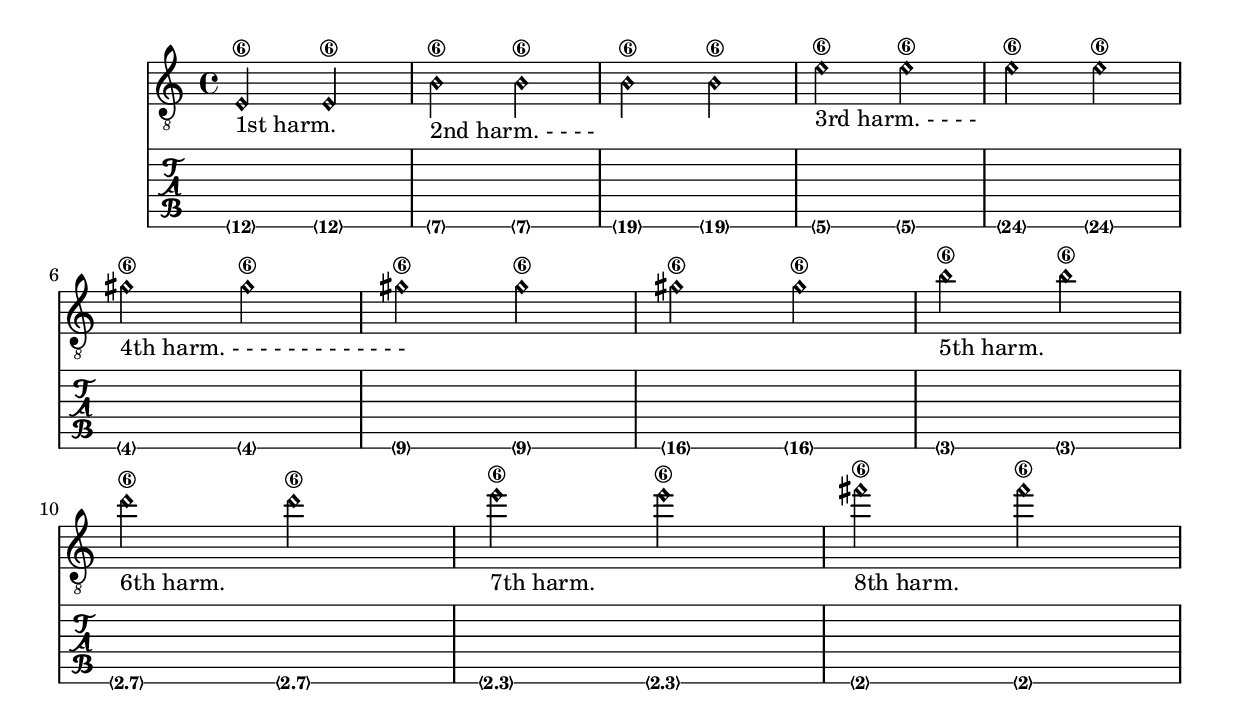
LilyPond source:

%% DO NOT EDIT this file manually; it is automatically
%% generated from LSR http://lsr.di.unimi.it
%% Make any changes in LSR itself, or in Documentation/snippets/new/ ,
%% and then run scripts/auxiliar/makelsr.py
%%
%% This file is in the public domain.
\version "2.18.0"

\header {
  lsrtags = "fretted-strings"

  texidoc = "
This snippet demonstrates open-string harmonics

"
  doctitle = "Open string harmonics in tablature"
} % begin verbatim

openStringHarmonics = {
  %first harmonic
  \harmonicByFret #12 e,2\6_\markup{"1st harm."}
  \harmonicByRatio #1/2 e,\6
  %second harmonic
  \harmonicByFret #7 e,\6_\markup{"2nd harm. - - - -"}
  \harmonicByRatio #1/3 e,\6
  \harmonicByFret #19 e,\6
  \harmonicByRatio #2/3 e,\6
  %\harmonicByFret #19 < e,\6 a,\5 d\4 >
  %\harmonicByRatio #2/3 < e,\6 a,\5 d\4 >
  %third harmonic
  \harmonicByFret #5 e,\6_\markup{"3rd harm. - - - -"}
  \harmonicByRatio #1/4 e,\6
  \harmonicByFret #24 e,\6
  \harmonicByRatio #3/4 e,\6
  \break
  %fourth harmonic
  \harmonicByFret #4 e,\6_\markup{"4th harm. - - - - - - - - - - - - -"}
  \harmonicByRatio #1/5 e,\6
  \harmonicByFret #9 e,\6
  \harmonicByRatio #2/5 e,\6
  \harmonicByFret #16 e,\6
  \harmonicByRatio #3/5 e,\6
  %fifth harmonic
  \harmonicByFret #3 e,\6_\markup{"5th harm."}
  \harmonicByRatio #1/6 e,\6
  \break
  %sixth harmonic
  \harmonicByFret #2.7 e,\6_\markup{"6th harm."}
  \harmonicByRatio #1/7 e,\6
  %seventh harmonic
  \harmonicByFret #2.3 e,\6_\markup{"7th harm."}
  \harmonicByRatio #1/8 e,\6
  %eighth harmonic
  \harmonicByFret #2 e,\6_\markup{"8th harm."}
  \harmonicByRatio #1/9 e,\6
}

\score {
  <<
    \new Staff {
      \new Voice {
        \clef "treble_8"
        \openStringHarmonics
      }
    }
    \new TabStaff {
      \new TabVoice {
        \openStringHarmonics
      }
    }
  >>
}
